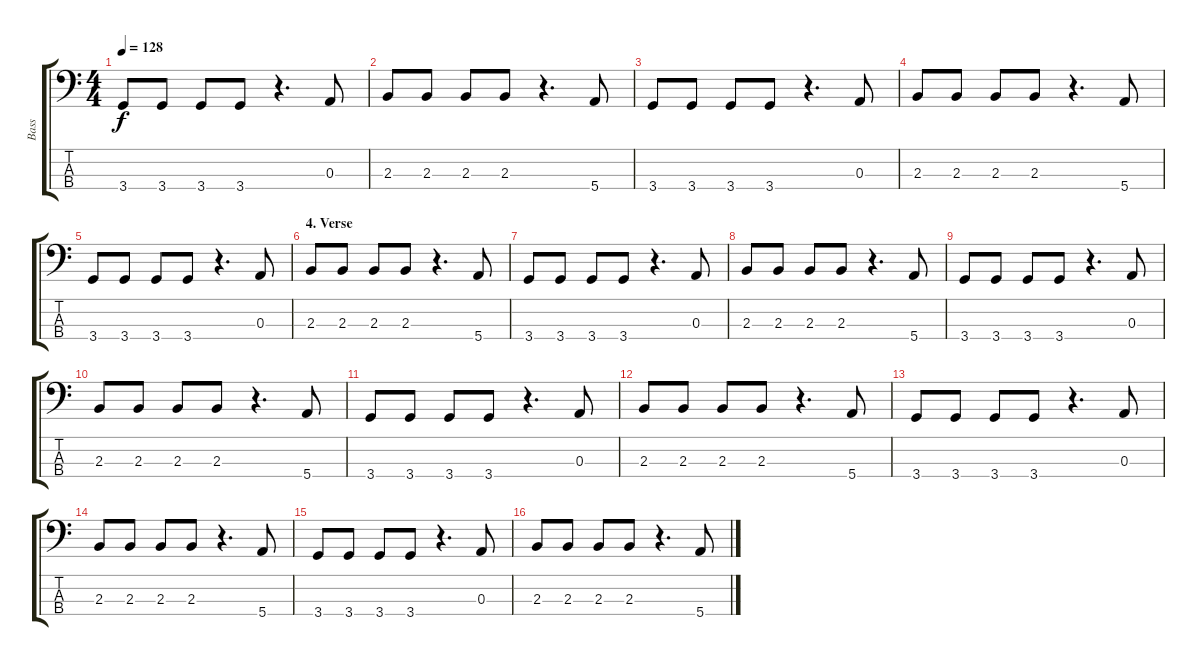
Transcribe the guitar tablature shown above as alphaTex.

\track ("Bass" "Bass") {instrument electricbassfinger}
\staff {score tabs}
\tuning (G2 D2 A1 E1) {hide}
\ts (4 4)
\tempo 128
\clef f4
\ks c
3.4.8{dy f} 3.4.8 3.4.8 3.4.8 r.4{d} 0.3.8 |
2.3.8 2.3.8 2.3.8 2.3.8 r.4{d} 5.4.8 |
3.4.8 3.4.8 3.4.8 3.4.8 r.4{d} 0.3.8 |
2.3.8 2.3.8 2.3.8 2.3.8 r.4{d} 5.4.8 |
3.4.8 3.4.8 3.4.8 3.4.8 r.4{d} 0.3.8 |
\section ("" "4. Verse")
2.3.8 2.3.8 2.3.8 2.3.8 r.4{d} 5.4.8 |
3.4.8 3.4.8 3.4.8 3.4.8 r.4{d} 0.3.8 |
2.3.8 2.3.8 2.3.8 2.3.8 r.4{d} 5.4.8 |
3.4.8 3.4.8 3.4.8 3.4.8 r.4{d} 0.3.8 |
2.3.8 2.3.8 2.3.8 2.3.8 r.4{d} 5.4.8 |
3.4.8 3.4.8 3.4.8 3.4.8 r.4{d} 0.3.8 |
2.3.8 2.3.8 2.3.8 2.3.8 r.4{d} 5.4.8 |
3.4.8 3.4.8 3.4.8 3.4.8 r.4{d} 0.3.8 |
2.3.8 2.3.8 2.3.8 2.3.8 r.4{d} 5.4.8 |
3.4.8 3.4.8 3.4.8 3.4.8 r.4{d} 0.3.8 |
2.3.8 2.3.8 2.3.8 2.3.8 r.4{d} 5.4.8
